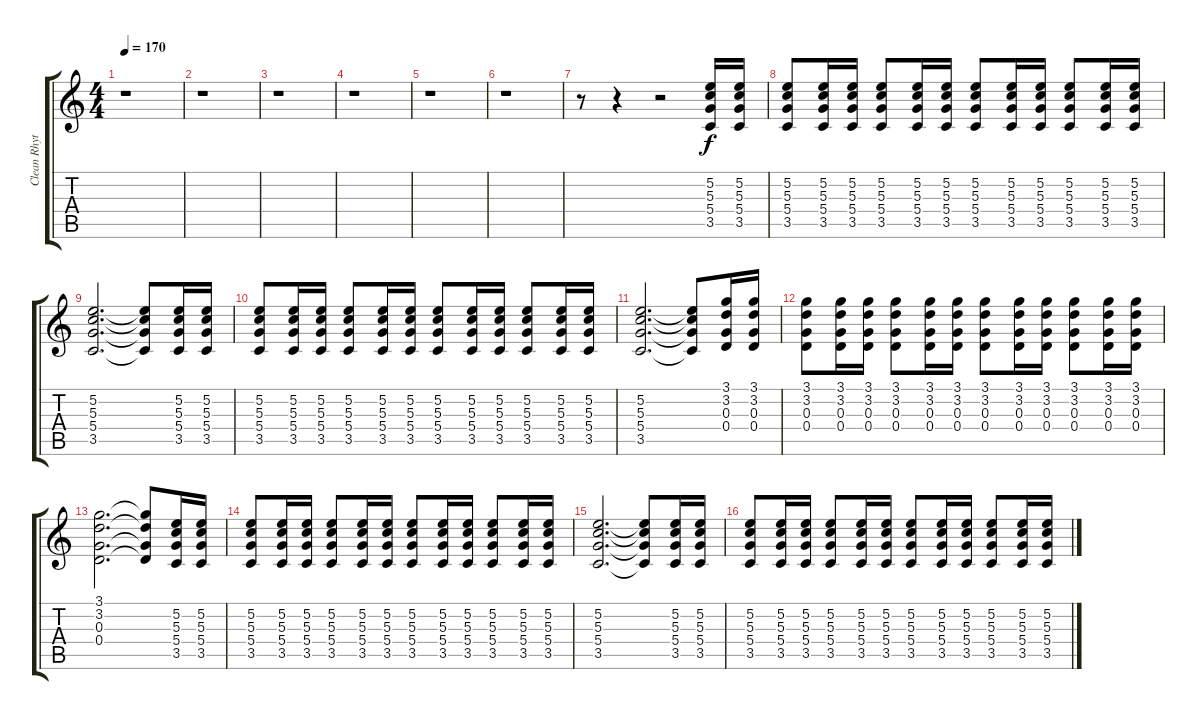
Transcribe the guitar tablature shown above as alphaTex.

\track ("Clean Rhythym" "Clean Rhyt") {instrument electricguitarclean}
\staff {score tabs}
\tuning (E4 B3 G3 D3 A2 E2) {hide}
\ts (4 4)
\tempo 170
\clef g2
\ks c
r.1{dy f instrument electricguitarclean} |
r.1 |
r.1 |
r.1 |
r.1 |
r.1 |
r.8 r.4 r.2 (5.2 5.3 5.4 3.5).16 (5.2 5.3 5.4 3.5).16 |
(5.2 5.3 5.4 3.5).8 (5.2 5.3 5.4 3.5).16 (5.2 5.3 5.4 3.5).16 (5.2 5.3 5.4 3.5).8 (5.2 5.3 5.4 3.5).16 (5.2 5.3 5.4 3.5).16 (5.2 5.3 5.4 3.5).8 (5.2 5.3 5.4 3.5).16 (5.2 5.3 5.4 3.5).16 (5.2 5.3 5.4 3.5).8 (5.2 5.3 5.4 3.5).16 (5.2 5.3 5.4 3.5).16 |
(5.2 5.3 5.4 3.5).2{d} (5.2{t} 5.3{t} 5.4{t} 3.5{t}).8 (5.2 5.3 5.4 3.5).16 (5.2 5.3 5.4 3.5).16 |
(5.2 5.3 5.4 3.5).8 (5.2 5.3 5.4 3.5).16 (5.2 5.3 5.4 3.5).16 (5.2 5.3 5.4 3.5).8 (5.2 5.3 5.4 3.5).16 (5.2 5.3 5.4 3.5).16 (5.2 5.3 5.4 3.5).8 (5.2 5.3 5.4 3.5).16 (5.2 5.3 5.4 3.5).16 (5.2 5.3 5.4 3.5).8 (5.2 5.3 5.4 3.5).16 (5.2 5.3 5.4 3.5).16 |
(5.2 5.3 5.4 3.5).2{d} (5.2{t} 5.3{t} 5.4{t} 3.5{t}).8 (3.1 3.2 0.3 0.4).16 (3.1 3.2 0.3 0.4).16 |
(3.1 3.2 0.3 0.4).8 (3.1 3.2 0.3 0.4).16 (3.1 3.2 0.3 0.4).16 (3.1 3.2 0.3 0.4).8 (3.1 3.2 0.3 0.4).16 (3.1 3.2 0.3 0.4).16 (3.1 3.2 0.3 0.4).8 (3.1 3.2 0.3 0.4).16 (3.1 3.2 0.3 0.4).16 (3.1 3.2 0.3 0.4).8 (3.1 3.2 0.3 0.4).16 (3.1 3.2 0.3 0.4).16 |
(3.1 3.2 0.3 0.4).2{d} (3.1{t} 3.2{t} 0.3{t} 0.4{t}).8 (5.2 5.3 5.4 3.5).16 (5.2 5.3 5.4 3.5).16 |
(5.2 5.3 5.4 3.5).8 (5.2 5.3 5.4 3.5).16 (5.2 5.3 5.4 3.5).16 (5.2 5.3 5.4 3.5).8 (5.2 5.3 5.4 3.5).16 (5.2 5.3 5.4 3.5).16 (5.2 5.3 5.4 3.5).8 (5.2 5.3 5.4 3.5).16 (5.2 5.3 5.4 3.5).16 (5.2 5.3 5.4 3.5).8 (5.2 5.3 5.4 3.5).16 (5.2 5.3 5.4 3.5).16 |
(5.2 5.3 5.4 3.5).2{d} (5.2{t} 5.3{t} 5.4{t} 3.5{t}).8 (5.2 5.3 5.4 3.5).16 (5.2 5.3 5.4 3.5).16 |
(5.2 5.3 5.4 3.5).8 (5.2 5.3 5.4 3.5).16 (5.2 5.3 5.4 3.5).16 (5.2 5.3 5.4 3.5).8 (5.2 5.3 5.4 3.5).16 (5.2 5.3 5.4 3.5).16 (5.2 5.3 5.4 3.5).8 (5.2 5.3 5.4 3.5).16 (5.2 5.3 5.4 3.5).16 (5.2 5.3 5.4 3.5).8 (5.2 5.3 5.4 3.5).16 (5.2 5.3 5.4 3.5).16
